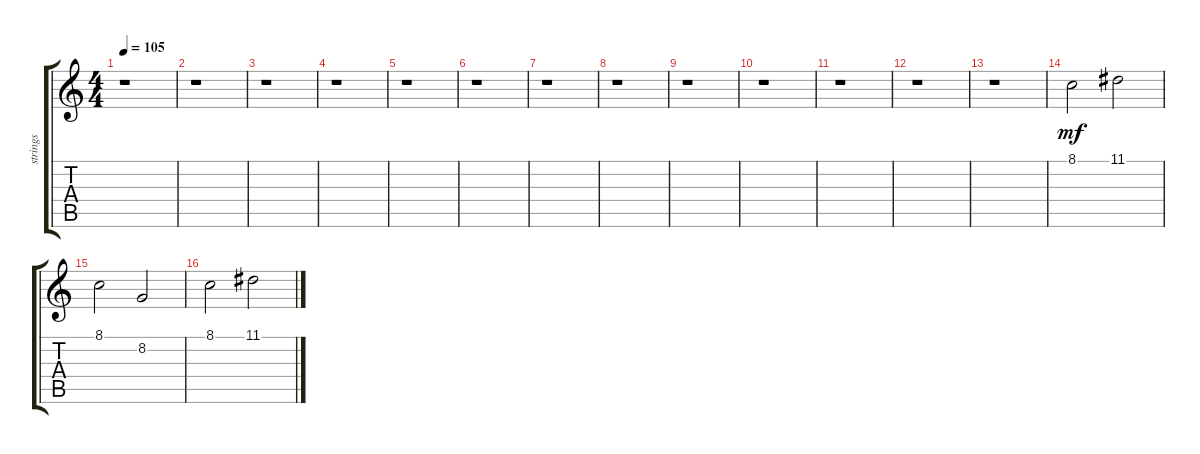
\track ("strings" "strings") {instrument stringensemble1}
\staff {score tabs}
\tuning (E4 B3 G3 D3 A2 E2) {hide}
\ts (4 4)
\tempo 105
\clef g2
\ks c
r.1{dy mf} |
r.1 |
r.1 |
r.1 |
r.1 |
r.1 |
r.1 |
r.1 |
r.1 |
r.1 |
r.1 |
r.1 |
r.1 |
8.1.2 11.1.2 |
8.1.2 8.2.2 |
8.1.2 11.1.2
